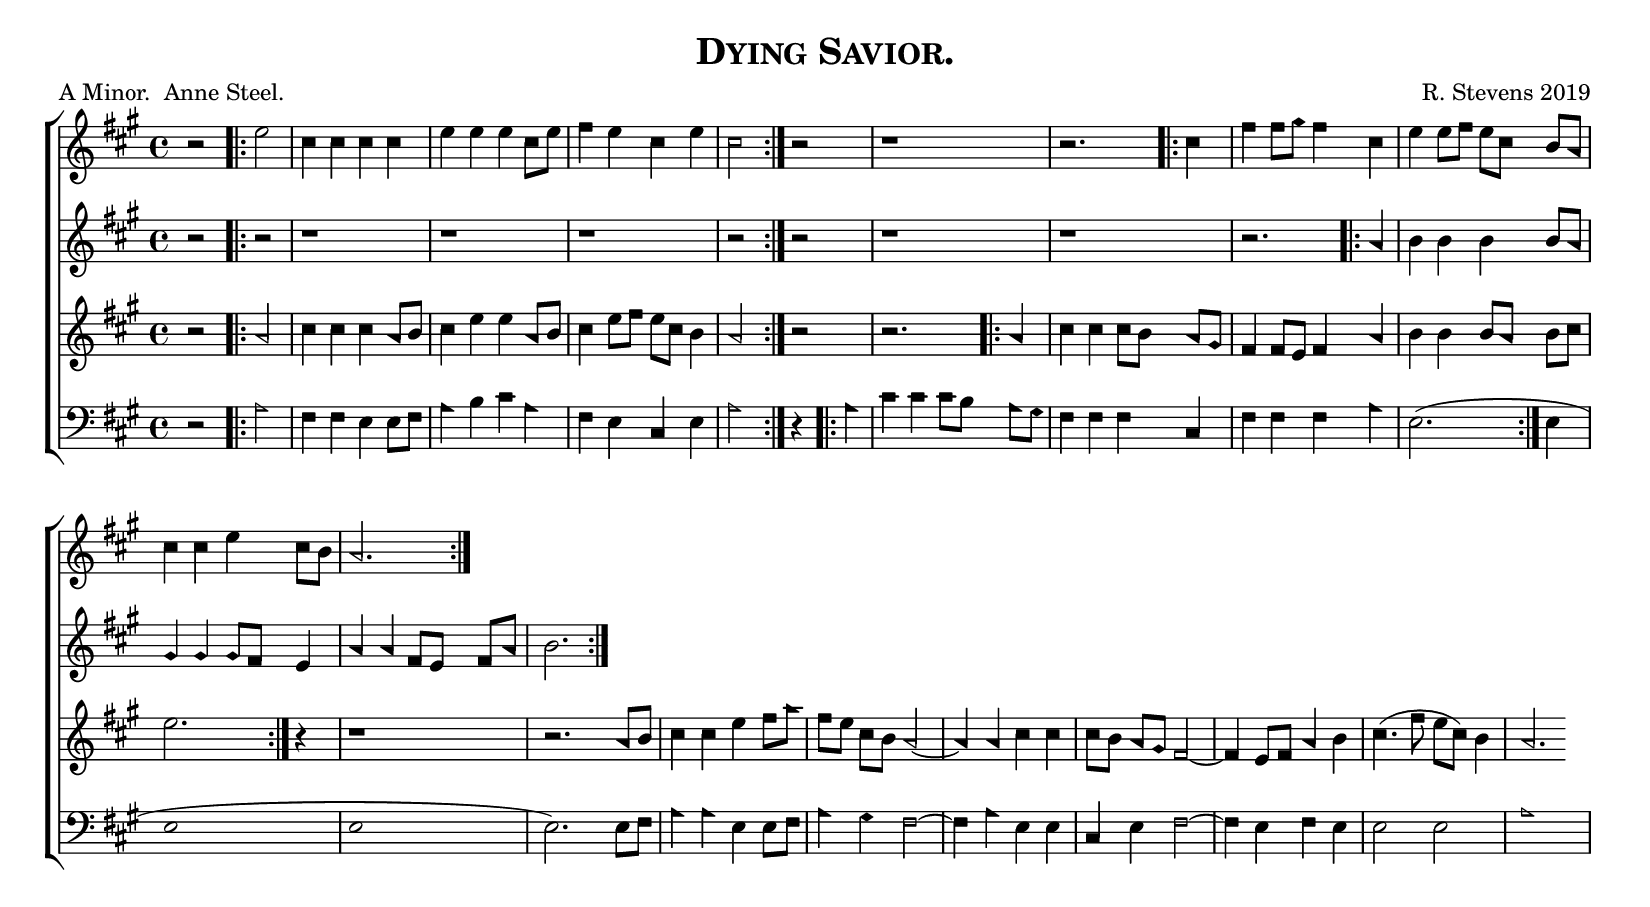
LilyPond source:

\version "2.19.2"
\include "../templates/includes/fasola.ily"
\include "../templates/includes/barlines.ily"
pitch = a
isMajor = ##t 
global = {\key a \major \sacredHarpHeads}
\paper {
      paper-width = 11\in
  paper-height = 8.5\in
  top-margin = 0.3\in
    indent = 0\in
	system-count = #2 %Suggests to Lilypond how many braces to use for this piece.
	evenHeaderMarkup = \markup {
		\column {
			\fill-line {
			  \bold \fontsize #3 \on-the-fly #not-first-page \fromproperty #'header:title
			}
			\large \on-the-fly #print-page-number-check-first \fromproperty #'page:page-number-string
			" "
		}
	}
	oddHeaderMarkup = \markup {
		\column {
			\fill-line {
			  \bold \fontsize #3 \on-the-fly #not-first-page \fromproperty #'header:title
			}
			\large \on-the-fly #print-page-number-check-first \fromproperty #'page:page-number-string
			" "
		}
	}
}

\header {
	title = \markup { \caps "Dying Savior." } %Tune name and hymn meter
	poet = \markup { "A Minor.  Anne Steel." } %key and poet
	composer = "R. Stevens 2019" %Tune composer and date
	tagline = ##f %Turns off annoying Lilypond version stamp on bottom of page
}

treble = \fasola Fa'' {
r2
\repeat volta 2 {
so | La4 La La La | so so so La8[ so] | la4 so La so | La2
}
r r1 r2. 
\repeat volta 2 {
La4 | la la8[ mi] la4 La | so so8[ la] so[ La] So[ Fa] | La4 La so La8[ So] | Fa2.
}
}
alto = \fasola Fa' {
r2
\repeat volta 2 { r2 r1 r r1 r2 }
r2
 r1 r1 r2. 
\repeat volta 2 {
Fa4 | So So So So8[ Fa] | mi4 mi mi8[ la] so4 | Fa Fa la8[ so] la[ Fa] | So2.
}
}
tenor = \fasola Fa' {
r2 
\repeat volta 2 {
Fa | La4 La La Fa8[ So] | La4 so so Fa,8[ So] | La4 so8[ la] so8[ La] So4 | Fa2 
}
r2 r2. 
\repeat volta 2 {
Fa4 | La La La8[ So] Fa[ mi] | la4 la8[ so] la4 Fa | So So So8[ Fa] So[ La]| so2.
}
r4 | r1 | r2. Fa,8[ So] | La4 La so la8[ Fa] | la8[ so] La[ So] Fa2~ | Fa4 Fa La La | La8[ So] Fa[ mi] la2~ | la4 so8[ la] Fa4 So | La4.( la8 so[ La]) So4 | Fa2.
}
bass = \fasola Fa {
\clef bass
r2 
\repeat volta 2 {
Fa | la4 la so so8[ la] | Fa4 So La Fa | la4 so La so | Fa2 
}
r4
\repeat volta 2 {
Fa4 | La La La8[ So] Fa[ mi] | la4 la la La | la la la Fa | so2.(
}
4 |\break so1 | so1 | so2.)
so8[ la] | Fa4 Fa so so8[ la] | Fa4 mi la2~ | la4 Fa so so | La so la2~ | la4 so la so | so2 so | Fa1
}
\score
{
\new ChoirStaff <<
\new Voice {\global\treble}
\new Voice {\global\alto}
\new Voice {\global\tenor}
\new Voice {\global\bass}
>>
\layout {
ragged-last=##t
\context {
\Score
\remove "Bar_number_engraver"
\remove "Bar_engraver"
\remove "Timing_translator"
\remove "Default_bar_line_engraver"
\remove "Volta_engraver"
\remove "Mark_engraver"
\remove "Repeat_acknowledge_engraver"
\remove "Tempo_performer"
}
\context {
\Staff
\consists "Bar_engraver"
\consists "Timing_translator"
\consists "Default_bar_line_engraver"
\consists "Volta_engraver"
\consists "Mark_engraver"
\consists "Repeat_acknowledge_engraver"
\consists "Tempo_performer"
}
}
}
\score {
\new ChoirStaff <<
\new Voice {\unfoldRepeats\treble}
\new Voice {\unfoldRepeats\alto}
\new Voice {\unfoldRepeats\tenor}
\new Voice {\unfoldRepeats\bass}
>>
\midi{
\context {
\Score
tempoWholesPerMinute = #(ly:make-moment 150 4)
}
\context {
\Staff
\remove "Staff_performer"
}
\context {
\Voice
\consists "Staff_performer"
}
}
}





